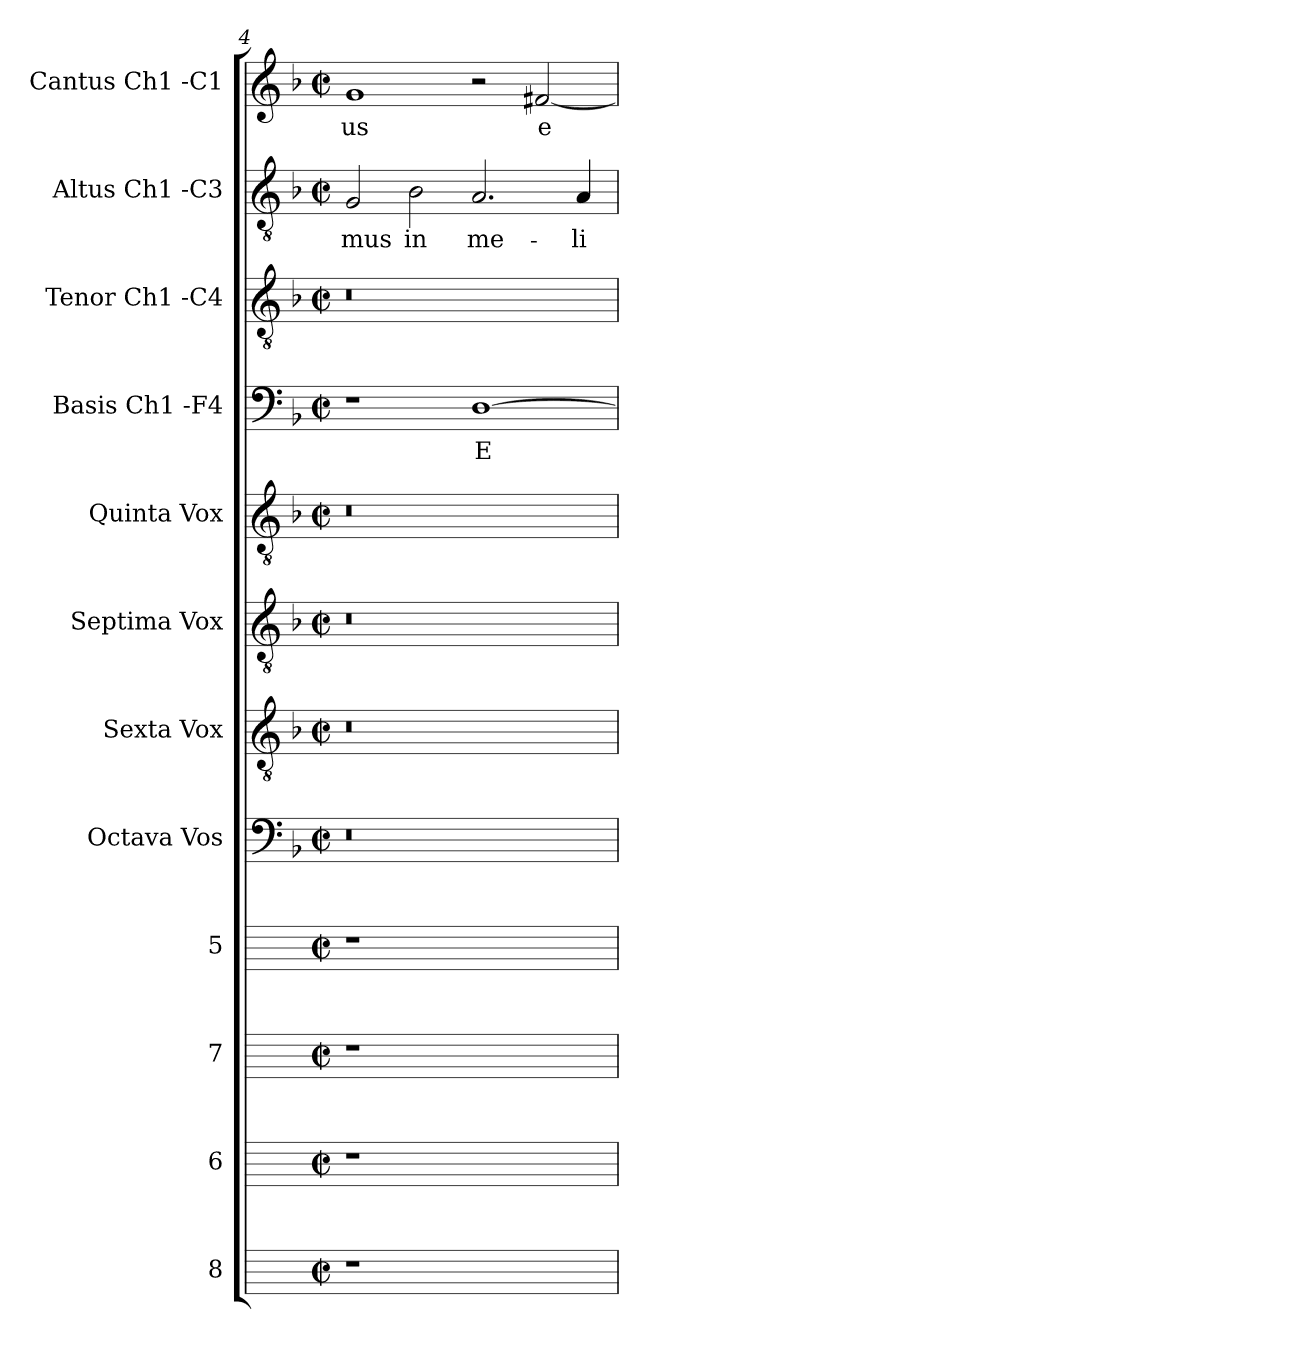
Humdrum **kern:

**kern	**kern	**kern	**kern	**kern	**kern	**kern	**kern	**kern	**text	**kern	**kern	**text	**kern	**text
*part12	*part11	*part10	*part9	*part8	*part7	*part6	*part5	*part4	*part4	*part3	*part2	*part2	*part1	*part1
*staff12	*staff11	*staff10	*staff9	*staff8	*staff7	*staff6	*staff5	*staff4	*staff4	*staff3	*staff2	*staff2	*staff1	*staff1
*I"8	*I"6	*I"7	*I"5	*I"Octava  Vos	*I"Sexta  Vox	*I"Septima  Vox	*I"Quinta  Vox	*I"Basis  Ch1 -F4	*	*I"Tenor  Ch1 -C4	*I"Altus  Ch1 -C3	*	*I"Cantus  Ch1 -C1	*
*	*	*	*	*	*	*	*	*I'B	*	*I'T	*I'A	*	*I'C	*
*	*	*	*	*clefF4	*clefGv2	*clefGv2	*clefGv2	*clefF4	*	*clefGv2	*clefGv2	*	*clefG2	*
*k[]	*k[]	*k[]	*k[]	*k[b-]	*k[b-]	*k[b-]	*k[b-]	*k[b-]	*	*k[b-]	*k[b-]	*	*k[b-]	*
*C:	*C:	*C:	*C:	*F:	*F:	*F:	*F:	*F:	*	*F:	*F:	*	*F:	*
*M2/2	*M2/2	*M2/2	*M2/2	*M2/2	*M2/2	*M2/2	*M2/2	*M2/2	*	*M2/2	*M2/2	*	*M2/2	*
*met(c|)	*met(c|)	*met(c|)	*met(c|)	*met(c|)	*met(c|)	*met(c|)	*met(c|)	*met(c|)	*	*met(c|)	*met(c|)	*	*met(c|)	*
=4	=4	=4	=4	=4	=4	=4	=4	=4	=4	=4	=4	=4	=4	=4
!	!	!	!	!	!	!	!	!	!	!	!	!LO:LY:b:cj	!	!LO:LY:b:cj
1r	1r	1r	1r	0r	0r	0r	0r	1r	.	0r	2G/	-mus	1g	-us
!	!	!	!	!	!	!	!	!	!	!	!	!LO:LY:b:cj	!	!
.	.	.	.	.	.	.	.	.	.	.	2B-\	in	.	.
!	!	!	!	!	!	!	!	!	!LO:LY:b:cj	!	!	!LO:LY:b:cj	!	!
1ryy	1ryy	1ryy	1ryy	.	.	.	.	[>1D	E-	.	2.A/	me-	2r	.
!	!	!	!	!	!	!	!	!	!	!	!	!	!	!LO:LY:b:cj
.	.	.	.	.	.	.	.	.	.	.	.	.	[<2f#X/	e-
!	!	!	!	!	!	!	!	!	!	!	!	!LO:LY:b:cj	!	!
.	.	.	.	.	.	.	.	.	.	.	4A/	-li-	.	.
=	=	=	=	=	=	=	=	=	=	=	=	=	=	=
*-	*-	*-	*-	*-	*-	*-	*-	*-	*-	*-	*-	*-	*-	*-
